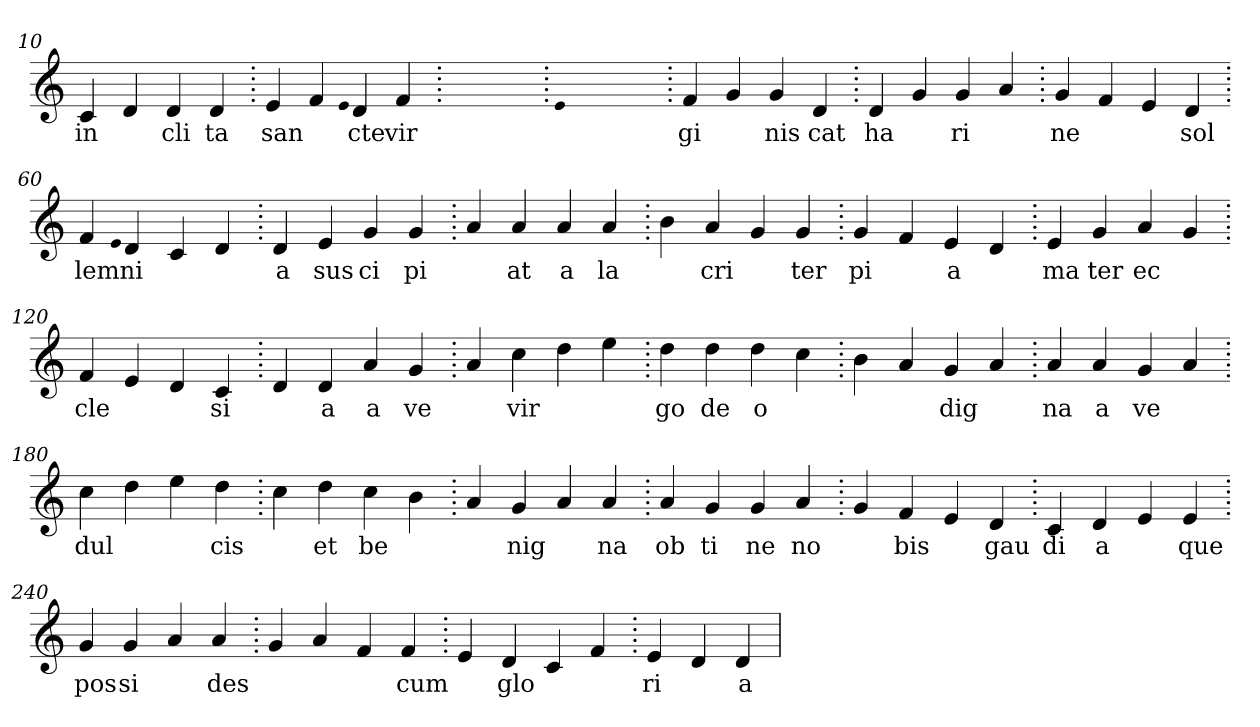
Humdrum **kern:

**kern	**text
*part1	*part1
*staff1	*staff1
*clefG2	*
=10.	=10.
4c	in
4d	.
4d	cli
4d	ta
=20.	=20.
4e	san
4f	.
qqe	.
4d	cte
4f	vir
=30.	=30.
1ryy	.
=30.	=30.
qqe	.
1ryy	.
=30.	=30.
4f	gi
4g	.
4g	nis
4d	cat
=40.	=40.
4d	ha
4g	.
4g	ri
4a	.
=50.	=50.
4g	ne
4f	.
4e	.
4d	sol
=60.	=60.
4f	lem
qqe	.
4d	ni
4c	.
4d	.
=70.	=70.
4d	a
4e	sus
4g	ci
4g	pi
=80.	=80.
4a	.
4a	at
4a	a
4a	la
=90.	=90.
4b	.
4a	cri
4g	.
4g	ter
=100.	=100.
4g	pi
4f	.
4e	a
4d	.
=110.	=110.
4e	ma
4g	ter
4a	ec
4g	.
=120.	=120.
4f	cle
4e	.
4d	.
4c	si
=130.	=130.
4d	.
4d	a
4a	a
4g	ve
=140.	=140.
4a	.
4cc	vir
4dd	.
4ee	.
=150.	=150.
4dd	go
4dd	de
4dd	o
4cc	.
=160.	=160.
4b	.
4a	.
4g	dig
4a	.
=170.	=170.
4a	na
4a	a
4g	ve
4a	.
=180.	=180.
4cc	dul
4dd	.
4ee	.
4dd	cis
=190.	=190.
4cc	.
4dd	et
4cc	be
4b	.
=200.	=200.
4a	.
4g	nig
4a	.
4a	na
=210.	=210.
4a	ob
4g	ti
4g	ne
4a	no
=220.	=220.
4g	.
4f	bis
4e	.
4d	gau
=230.	=230.
4c	di
4d	a
4e	.
4e	que
=240.	=240.
4g	pos
4g	si
4a	.
4a	des
=250.	=250.
4g	.
4a	.
4f	.
4f	cum
=260.	=260.
4e	.
4d	glo
4c	.
4f	.
=270.	=270.
4e	ri
4d	.
4d	a
=	=
*-	*-
